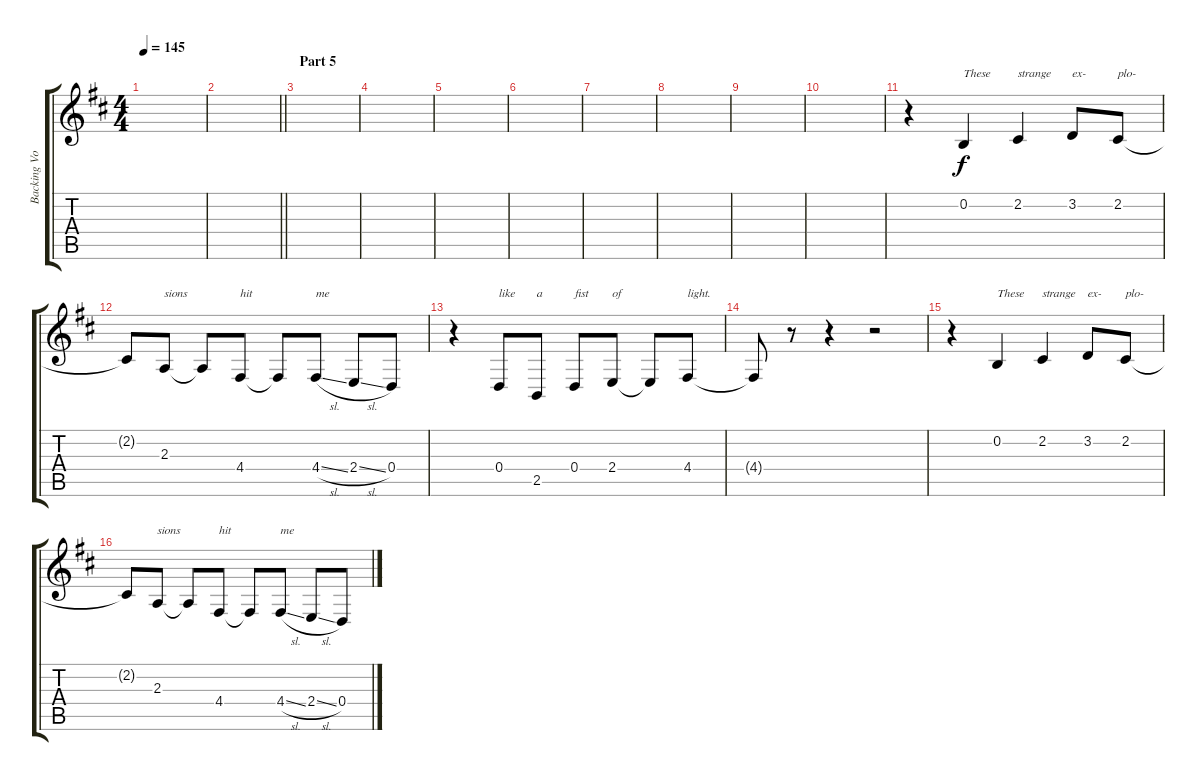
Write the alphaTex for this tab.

\track ("Backing Vocals - James Johnston" "Backing Vo") {instrument altosax}
\staff {score tabs}
\tuning (E4 B3 G3 D3 A2 E2) {hide}
\ts (4 4)
\tempo 145
\clef g2
\ks d
|
\barLineRight lightlight
|
\section ("" "Part 5")
|
|
|
|
|
|
|
|
r.4 0.2.4{txt "These"} 2.2.4{txt "strange"} 3.2.8{txt "ex-"} 2.2.8{txt "plo-"} |
2.2{t}.8 2.3.8{txt "sions"} 2.3{t}.8 4.4.8{txt "hit"} 4.4{t}.8 4.4{sl}.8{txt "me"} 2.4{sl}.8 0.4.8 |
r.4 0.4.8{txt "like"} 2.5.8{txt "a"} 0.4.8{txt "fist"} 2.4.8{txt "of"} 2.4{t}.8 4.4.8{txt "light."} |
4.4{t}.8 r.8 r.4 r.2 |
r.4 0.2.4{txt "These"} 2.2.4{txt "strange"} 3.2.8{txt "ex-"} 2.2.8{txt "plo-"} |
2.2{t}.8 2.3.8{txt "sions"} 2.3{t}.8 4.4.8{txt "hit"} 4.4{t}.8 4.4{sl}.8{txt "me"} 2.4{sl}.8 0.4.8
